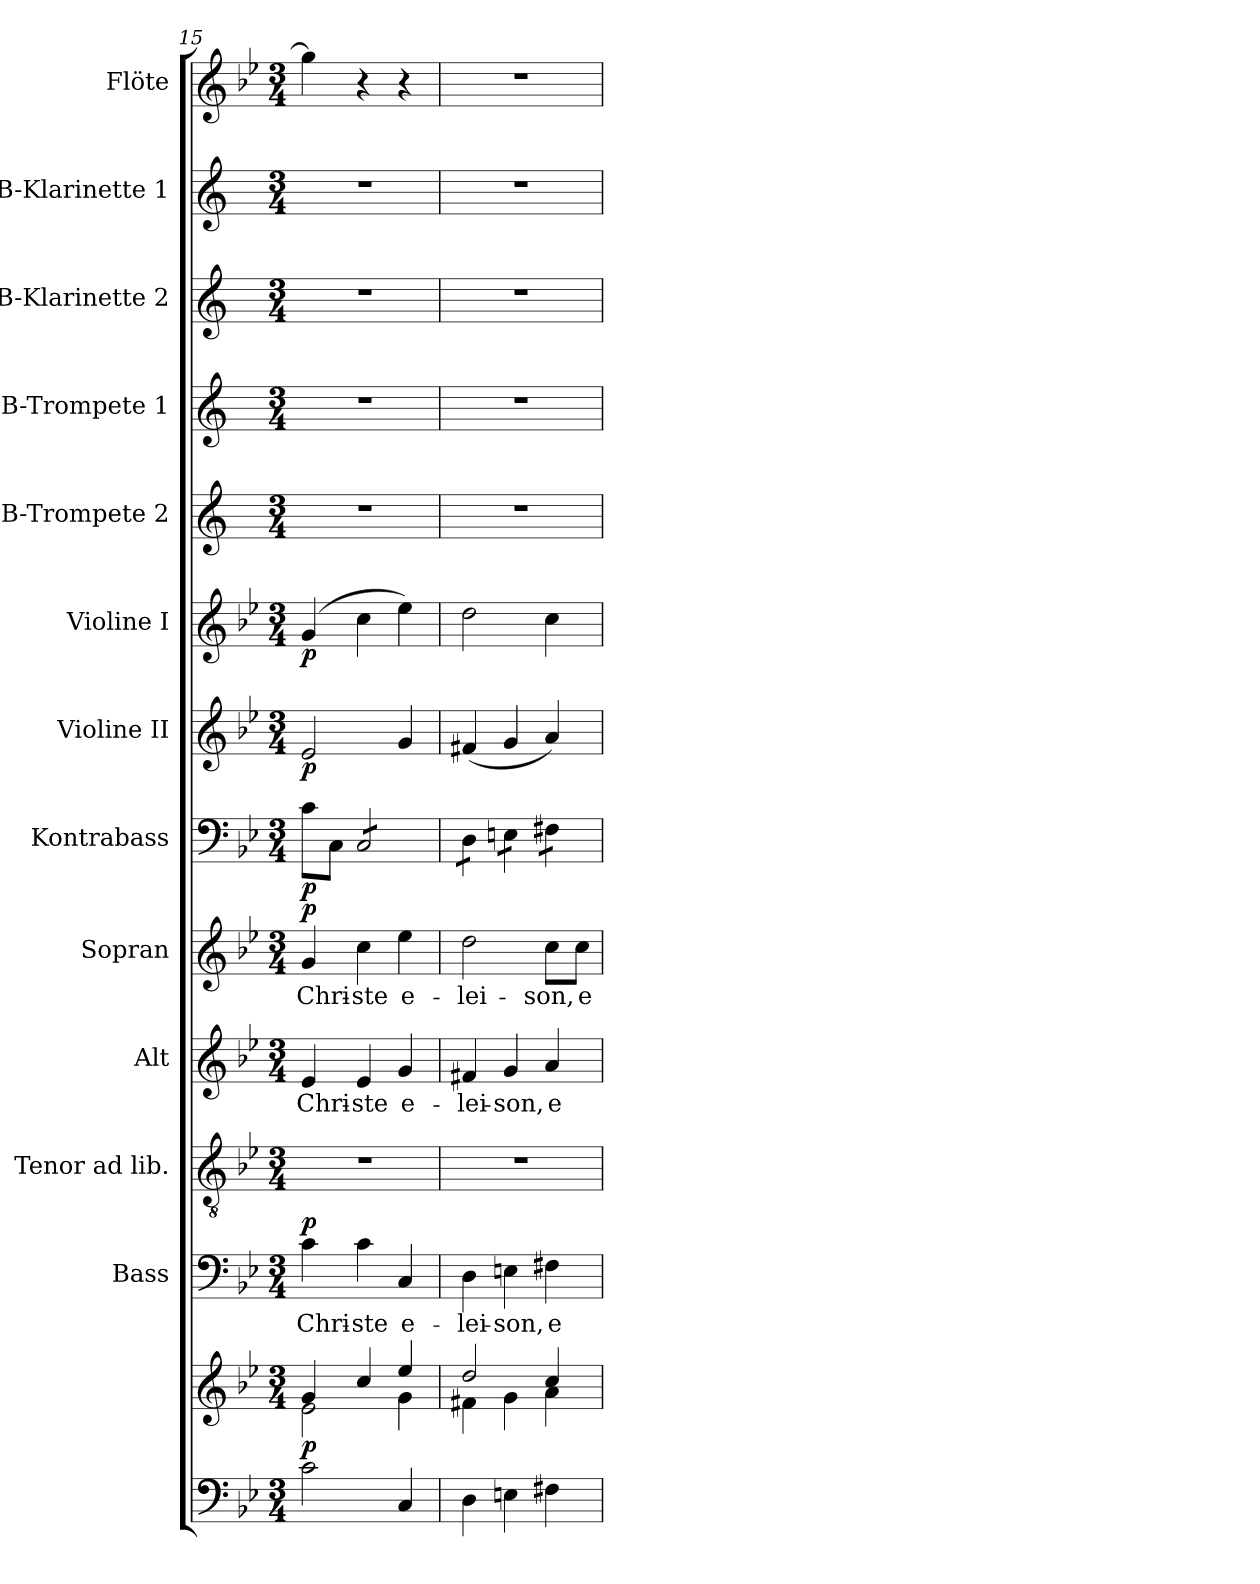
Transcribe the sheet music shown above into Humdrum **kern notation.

**kern	**kern	**dynam	**kern	**text	**dynam	**kern	**kern	**text	**kern	**text	**dynam	**kern	**dynam	**kern	**dynam	**kern	**dynam	**kern	**kern	**kern	**kern	**kern
*part13	*part13	*part13	*part12	*part12	*part12	*part11	*part10	*part10	*part9	*part9	*part9	*part8	*part8	*part7	*part7	*part6	*part6	*part5	*part4	*part3	*part2	*part1
*staff14	*staff13	*staff13/14	*staff12	*staff12	*staff12	*staff11	*staff10	*staff10	*staff9	*staff9	*staff9	*staff8	*staff8	*staff7	*staff7	*staff6	*staff6	*staff5	*staff4	*staff3	*staff2	*staff1
*	*	*	*I"Bass	*	*	*I"Tenor ad lib.	*I"Alt	*	*I"Sopran	*	*	*I"Kontrabass	*	*I"Violine II	*	*I"Violine I	*	*I"B-Trompete 2	*I"B-Trompete 1	*I"B-Klarinette 2	*I"B-Klarinette 1	*I"Flöte
*	*	*	*I'B.	*	*	*I'T.	*I'A.	*	*I'S.	*	*	*I'Kb.	*	*I'Vl. II	*	*I'Vl. I	*	*I'B Trp. 2	*I'B Trp. 1	*I'B Kl. 2	*I'B Kl. 1	*I'Fl.
*clefF4	*clefG2	*	*clefF4	*	*	*clefGv2	*clefG2	*	*clefG2	*	*	*clefF4	*	*clefG2	*	*clefG2	*	*clefG2	*clefG2	*clefG2	*clefG2	*clefG2
*	*	*	*	*	*	*	*	*	*	*	*	*ITrd7c12	*	*	*	*	*	*ITrd1c2	*ITrd1c2	*ITrd1c2	*ITrd1c2	*
*k[b-e-]	*k[b-e-]	*	*k[b-e-]	*	*	*k[b-e-]	*k[b-e-]	*	*k[b-e-]	*	*	*k[b-e-]	*	*k[b-e-]	*	*k[b-e-]	*	*k[b-e-]	*k[b-e-]	*k[b-e-]	*k[b-e-]	*k[b-e-]
*B-:	*B-:	*	*B-:	*	*	*B-:	*B-:	*	*B-:	*	*	*B-:	*	*B-:	*	*B-:	*	*B-:	*B-:	*B-:	*B-:	*B-:
*M3/4	*M3/4	*	*M3/4	*	*	*M3/4	*M3/4	*	*M3/4	*	*	*M3/4	*	*M3/4	*	*M3/4	*	*M3/4	*M3/4	*M3/4	*M3/4	*M3/4
=15	=15	=15	=15	=15	=15	=15	=15	=15	=15	=15	=15	=15	=15	=15	=15	=15	=15	=15	=15	=15	=15	=15
*	*^	*	*	*	*	*	*	*	*	*	*	*	*	*	*	*	*	*	*	*	*	*
!	!	!	!LO:DY:b	!	!LO:LY:b	!LO:DY:a	!	!	!LO:LY:b	!	!LO:LY:b	!LO:DY:a	!	!LO:DY:b	!	!LO:DY:b	!	!LO:DY:b	!	!	!	!	!
2c\	4g/	2e-\	p	4c\	Chri-	p	2.r	4e-/	Chri-	4g/	Chri-	p	8C\L	p	2e-/	p	(4g/	p	2.r	2.r	2.r	2.r	4gg\]
.	.	.	.	.	.	.	.	.	.	.	.	.	8CC\J	.	.	.	.	.	.	.	.	.	.
!	!	!	!	!	!LO:LY:b	!	!	!	!LO:LY:b	!	!LO:LY:b	!	!	!	!	!	!	!	!	!	!	!	!
*	*	*	*	*	*	*	*	*	*	*	*	*	*tremolo	*	*	*	*	*	*	*	*	*	*
.	4cc/	.	.	4c\	-ste	.	.	4e-/	-ste	4cc\	-ste	.	8CC/L	.	.	.	4cc\	.	.	.	.	.	4r
.	.	.	.	.	.	.	.	.	.	.	.	.	8CC/	.	.	.	.	.	.	.	.	.	.
!	!	!	!	!	!LO:LY:b	!	!	!	!LO:LY:b	!	!LO:LY:b	!	!	!	!	!	!	!	!	!	!	!	!
4C/	4ee-/	4g\	.	4C/	e-	.	.	4g/	e-	4ee-\	e-	.	8CC/	.	4g/	.	4ee-\)	.	.	.	.	.	4r
.	.	.	.	.	.	.	.	.	.	.	.	.	8CC/J	.	.	.	.	.	.	.	.	.	.
=16	=16	=16	=16	=16	=16	=16	=16	=16	=16	=16	=16	=16	=16	=16	=16	=16	=16	=16	=16	=16	=16	=16	=16
!	!	!	!	!	!LO:LY:b	!	!	!	!LO:LY:b	!	!LO:LY:b	!	!	!	!	!	!	!	!	!	!	!	!
4D\	2dd/	4f#X\	.	4D\	-lei-	.	2.r	4f#X/	-lei-	2dd\	-lei-	.	8DD\L	.	(<4f#X/	.	2dd\	.	2.r	2.r	2.r	2.r	2.r
.	.	.	.	.	.	.	.	.	.	.	.	.	8DD\J	.	.	.	.	.	.	.	.	.	.
!	!	!	!	!	!LO:LY:b	!	!	!	!LO:LY:b	!	!	!	!	!	!	!	!	!	!	!	!	!	!
4En\	.	4g\	.	4En\	-son,	.	.	4g/	-son,	.	.	.	8EEn\L	.	4g/	.	.	.	.	.	.	.	.
.	.	.	.	.	.	.	.	.	.	.	.	.	8EEn\J	.	.	.	.	.	.	.	.	.	.
!	!	!	!	!	!LO:LY:b	!	!	!	!LO:LY:b	!	!LO:LY:b	!	!	!	!	!	!	!	!	!	!	!	!
4F#X\	4cc/	4a\	.	4F#X\	e-	.	.	4a/	e-	8cc\L	-son,	.	8FF#X\L	.	4a/)	.	4cc\	.	.	.	.	.	.
!	!	!	!	!	!	!	!	!	!	!	!LO:LY:b	!	!	!	!	!	!	!	!	!	!	!	!
.	.	.	.	.	.	.	.	.	.	8cc\J	e-	.	8FF#X\J	.	.	.	.	.	.	.	.	.	.
*	*	*	*	*	*	*	*	*	*	*	*	*	*Xtremolo	*	*	*	*	*	*	*	*	*	*
*	*v	*v	*	*	*	*	*	*	*	*	*	*	*	*	*	*	*	*	*	*	*	*	*
=	=	=	=	=	=	=	=	=	=	=	=	=	=	=	=	=	=	=	=	=	=	=
*-	*-	*-	*-	*-	*-	*-	*-	*-	*-	*-	*-	*-	*-	*-	*-	*-	*-	*-	*-	*-	*-	*-
